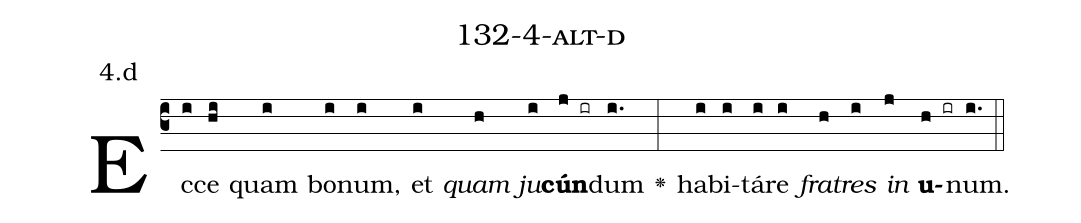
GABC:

name: 132-4-alt-d;
annotation: 4.d;
%%
(c3)Ec(i)ce(hi) quam(i) bo(i)num,(i) et(i) <i>quam</i>(h) <i>ju</i>(i)<b>cún</b>(j ir)dum(i.) <v>\greheightstar</v>(:) ha(i)bi(i)tá(i)re(i) <i>fra</i>(h)<i>tres</i>(i) <i>in</i>(j) <b>u</b>(h ir)num.(i.) (::)


%E(i) u(h) o(i) u(j) a(h) e.(i.) (::)
